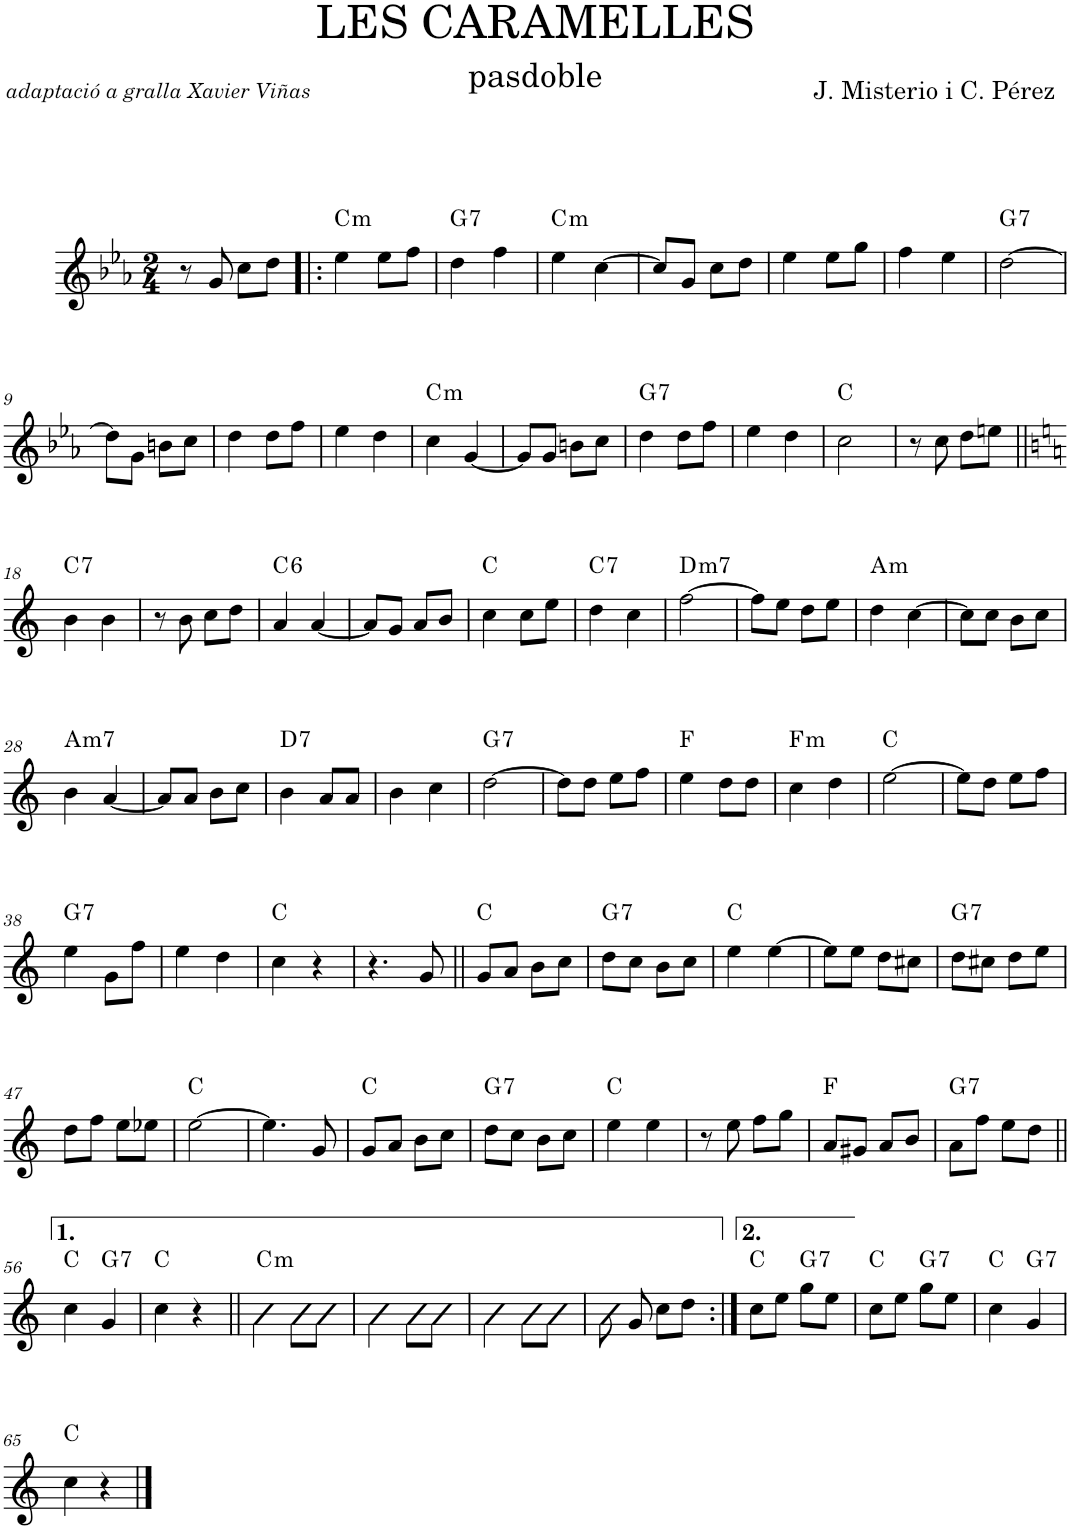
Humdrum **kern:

**kern	**harte
*part1	*part1
*staff1	*
*I"Oboè	*
*I'Ob.	*
*clefG2	*
*k[b-e-a-]	*
*M2/4	*
=1	=1
8r	.
8g/	.
8cc\L	.
8dd\J	.
=2!|:	=2!|:
!	!LO:H:kt=m
4ee-\	C:min
8ee-\L	.
8ff\J	.
=3	=3
!	!LO:H:kt=7
4dd\	G:7
4ff\	.
=4	=4
!	!LO:H:kt=m
4ee-\	C:min
[4cc\	.
=5	=5
8cc/L]	.
8g/J	.
8cc\L	.
8dd\J	.
=6	=6
4ee-\	.
8ee-\L	.
8gg\J	.
=7	=7
4ff\	.
4ee-\	.
=8	=8
!	!LO:H:kt=7
[2dd\	G:7
!!LO:LB:g=z
=9	=9
8dd\L]	.
8g\J	.
8bn\L	.
8cc\J	.
=10	=10
4dd\	.
8dd\L	.
8ff\J	.
=11	=11
4ee-\	.
4dd\	.
=12	=12
!	!LO:H:kt=m
4cc\	C:min
[4g/	.
=13	=13
8g/L]	.
8g/J	.
8bn\L	.
8cc\J	.
=14	=14
!	!LO:H:kt=7
4dd\	G:7
8dd\L	.
8ff\J	.
=15	=15
4ee-\	.
4dd\	.
=16	=16
2cc\	C:maj
=17	=17
8r	.
8cc\	.
8dd\L	.
8een\J	.
!!LO:LB:g=z
=18||	=18||
*k[]	*
!	!LO:H:kt=7
4b\	C:7
4b\	.
=19	=19
8r	.
8b\	.
8cc\L	.
8dd\J	.
=20	=20
!	!LO:H:kt=6
4a/	C:maj6
[4a/	.
=21	=21
8a/L]	.
8g/J	.
8a/L	.
8b/J	.
=22	=22
4cc\	C:maj
8cc\L	.
8ee\J	.
=23	=23
!	!LO:H:kt=7
4dd\	C:7
4cc\	.
=24	=24
!	!LO:H:kt=m7
[2ff\	D:min7
=25	=25
8ff\L]	.
8ee\J	.
8dd\L	.
8ee\J	.
=26	=26
!	!LO:H:kt=m
4dd\	A:min
[4cc\	.
=27	=27
8cc\L]	.
8cc\J	.
8b\L	.
8cc\J	.
!!LO:LB:g=z
=28	=28
!	!LO:H:kt=m7
4b\	A:min7
[4a/	.
=29	=29
8a/L]	.
8a/J	.
8b\L	.
8cc\J	.
=30	=30
!	!LO:H:kt=7
4b\	D:7
8a/L	.
8a/J	.
=31	=31
4b\	.
4cc\	.
=32	=32
!	!LO:H:kt=7
[2dd\	G:7
=33	=33
8dd\L]	.
8dd\J	.
8ee\L	.
8ff\J	.
=34	=34
4ee\	F:maj
8dd\L	.
8dd\J	.
=35	=35
!	!LO:H:kt=m
4cc\	F:min
4dd\	.
=36	=36
[2ee\	C:maj
=37	=37
8ee\L]	.
8dd\J	.
8ee\L	.
8ff\J	.
!!LO:LB:g=z
=38	=38
!	!LO:H:kt=7
4ee\	G:7
8g\L	.
8ff\J	.
=39	=39
4ee\	.
4dd\	.
=40	=40
4cc\	C:maj
4r	.
=41	=41
4.r	.
8g/	.
=42||	=42||
8g/L	C:maj
8a/J	.
8b\L	.
8cc\J	.
=43	=43
!	!LO:H:kt=7
8dd\L	G:7
8cc\J	.
8b\L	.
8cc\J	.
=44	=44
4ee\	C:maj
[4ee\	.
=45	=45
8ee\L]	.
8ee\J	.
8dd\L	.
8cc#X\J	.
=46	=46
!	!LO:H:kt=7
8dd\L	G:7
8cc#X\J	.
8dd\L	.
8ee\J	.
!!LO:LB:g=z
=47	=47
8dd\L	.
8ff\J	.
8ee\L	.
8ee-X\J	.
=48	=48
[2ee\	C:maj
=49	=49
4.ee\]	.
8g/	.
=50	=50
8g/L	C:maj
8a/J	.
8b\L	.
8cc\J	.
=51	=51
!	!LO:H:kt=7
8dd\L	G:7
8cc\J	.
8b\L	.
8cc\J	.
=52	=52
4ee\	C:maj
4ee\	.
=53	=53
8r	.
8ee\	.
8ff\L	.
8gg\J	.
=54	=54
8a/L	F:maj
8g#X/J	.
8a/L	.
8b/J	.
=55	=55
!	!LO:H:kt=7
8a\L	G:7
8ff\J	.
8ee\L	.
8dd\J	.
!!LO:LB:g=z
=56||	=56||
4cc\	C:maj
!	!LO:H:kt=7
4g/	G:7
=57	=57
4cc\	C:maj
4r	.
=58||	=58||
!	!LO:H:kt=m
4ee\	C:min
8ee\L	.
8ee\J	.
=59	=59
4ee\	.
8ee\L	.
8ee\J	.
=60	=60
4ee\	.
8ee\L	.
8ee\J	.
=61	=61
8ee\	.
8g/	.
8cc\L	.
8dd\J	.
=62:|!	=62:|!
8cc\L	C:maj
8ee\J	.
!	!LO:H:kt=7
8gg\L	G:7
8ee\J	.
=63	=63
8cc\L	C:maj
8ee\J	.
!	!LO:H:kt=7
8gg\L	G:7
8ee\J	.
=64	=64
4cc\	C:maj
!	!LO:H:kt=7
4g/	G:7
!!LO:LB:g=z
=65	=65
4cc\	C:maj
4r	.
==	==
*-	*-
